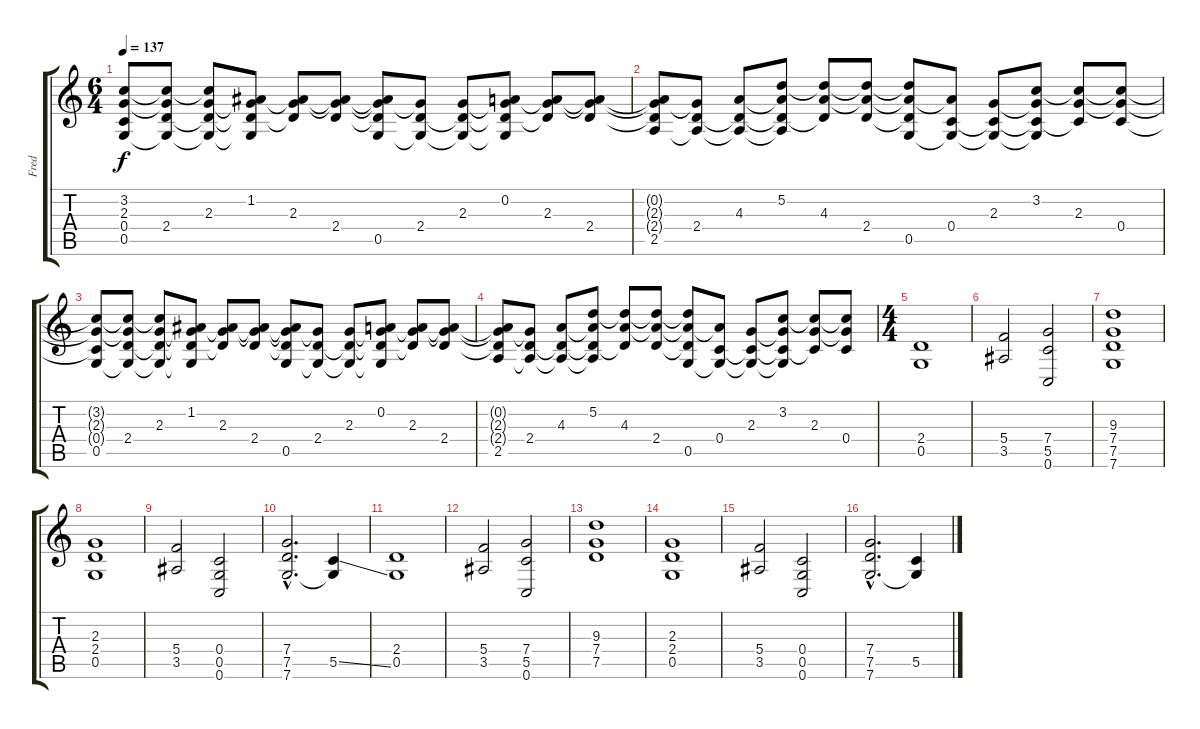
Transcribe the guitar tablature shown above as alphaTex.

\track ("Fred" "Fred") {instrument acousticguitarsteel}
\staff {score tabs}
\tuning (D4 A3 F3 C3 G2 C2) {hide}
\ts (6 4)
\tempo 137
\clef g2
\ks c
(3.2{t} 2.3{t} 0.4{t} 0.5).8{dy f} (3.2{t} 2.3{t} 2.4 0.5{t}).8 (3.2{t} 2.3 2.4{t} 0.5{t}).8 (1.2 2.3{t} 2.4{t} 0.5{t}).8 (1.2{t} 2.3 2.4{t}).8 (1.2{t} 2.3{t} 2.4).8 (1.2{t} 2.3{t} 2.4{t} 0.5).8 (2.3{t} 2.4 0.5{t}).8 (2.3 2.4{t} 0.5{t}).8 (0.2 2.3{t} 2.4{t} 0.5{t}).8 (0.2{t} 2.3 2.4{t}).8 (0.2{t} 2.3{t} 2.4).8 |
(0.2{t} 2.3{t} 2.4{t} 2.5).8 (2.3{t} 2.4 2.5{t}).8 (4.3 2.4{t} 2.5{t}).8 (5.2 4.3{t} 2.4{t} 2.5{t}).8 (5.2{t} 4.3 2.4{t}).8 (5.2{t} 4.3{t} 2.4).8 (5.2{t} 4.3{t} 2.4{t} 0.5).8 (4.3{t} 0.4 0.5{t}).8 (2.3 0.4{t} 0.5{t}).8 (3.2 2.3{t} 0.4{t} 0.5{t}).8 (3.2{t} 2.3 0.4{t}).8 (3.2{t} 2.3{t} 0.4).8 |
(3.2{t} 2.3{t} 0.4{t} 0.5).8 (3.2{t} 2.3{t} 2.4 0.5{t}).8 (3.2{t} 2.3 2.4{t} 0.5{t}).8 (1.2 2.3{t} 2.4{t} 0.5{t}).8 (1.2{t} 2.3 2.4{t}).8 (1.2{t} 2.3{t} 2.4).8 (1.2{t} 2.3{t} 2.4{t} 0.5).8 (2.3{t} 2.4 0.5{t}).8 (2.3 2.4{t} 0.5{t}).8 (0.2 2.3{t} 2.4{t} 0.5{t}).8 (0.2{t} 2.3 2.4{t}).8 (0.2{t} 2.3{t} 2.4).8 |
(0.2{t} 2.3{t} 2.4{t} 2.5).8 (2.3{t} 2.4 2.5{t}).8 (4.3 2.4{t} 2.5{t}).8 (5.2 4.3{t} 2.4{t} 2.5{t}).8 (5.2{t} 4.3 2.4{t}).8 (5.2{t} 4.3{t} 2.4).8 (5.2{t} 4.3{t} 2.4{t} 0.5).8 (4.3{t} 0.4 0.5{t}).8 (2.3 0.4{t} 0.5{t}).8 (3.2 2.3{t} 0.4{t} 0.5{t}).8 (3.2{t} 2.3 0.4{t}).8 (3.2{t} 2.3{t} 0.4).8 |
\ts (4 4)
(2.4 0.5).1{instrument distortionguitar} |
(5.4 3.5).2 (7.4 5.5 0.6).2 |
(9.3 7.4 7.5 7.6).1 |
(2.3 2.4 0.5).1 |
(5.4 3.5).2 (0.4 0.5 0.6).2 |
(7.4{hac} 7.5{hac} 7.6{hac}).2{d} (5.5{ss} 7.6{t}).4 |
(2.4 0.5).1{instrument distortionguitar} |
(5.4 3.5).2 (7.4 5.5 0.6).2 |
(9.3 7.4 7.5).1 |
(2.3 2.4 0.5).1 |
(5.4 3.5).2 (0.4 0.5 0.6).2 |
(7.4{hac} 7.5{hac} 7.6{hac}).2{d} (5.5{ss} 7.6{t}).4
